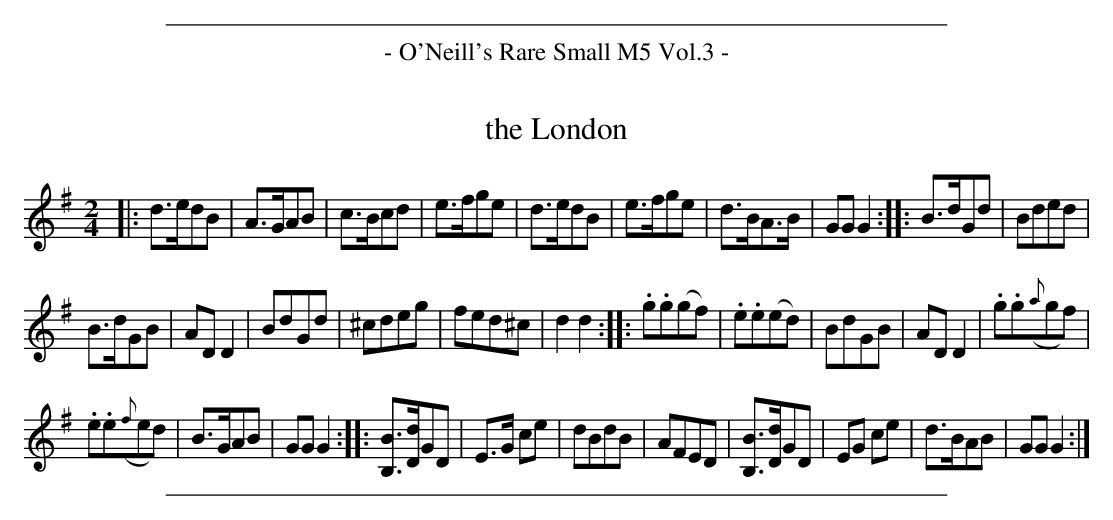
X:1
T: the London
M: 2/4
L: 1/8
K: G
|:\
d>edB | A>GAB | c>Bcd | e>fge | d>edB | e>fge | d>BA>B | GGG2 :: B>dGd | Bded |
B>dGB | ADD2 | BdGd | ^cdeg | fed^c | d2d2 :: .g.g(gf) | .e.e(ed) | BdGB | ADD2 | .g.g({a}gf) |
.e.e({f}ed) | B>GAB | GGG2 :: [BB,]>[dD]GD | E>G ce | dBdB | AFED | [BB,]>[dD]GD | EG ce | d>BAB | GGG2 :|
